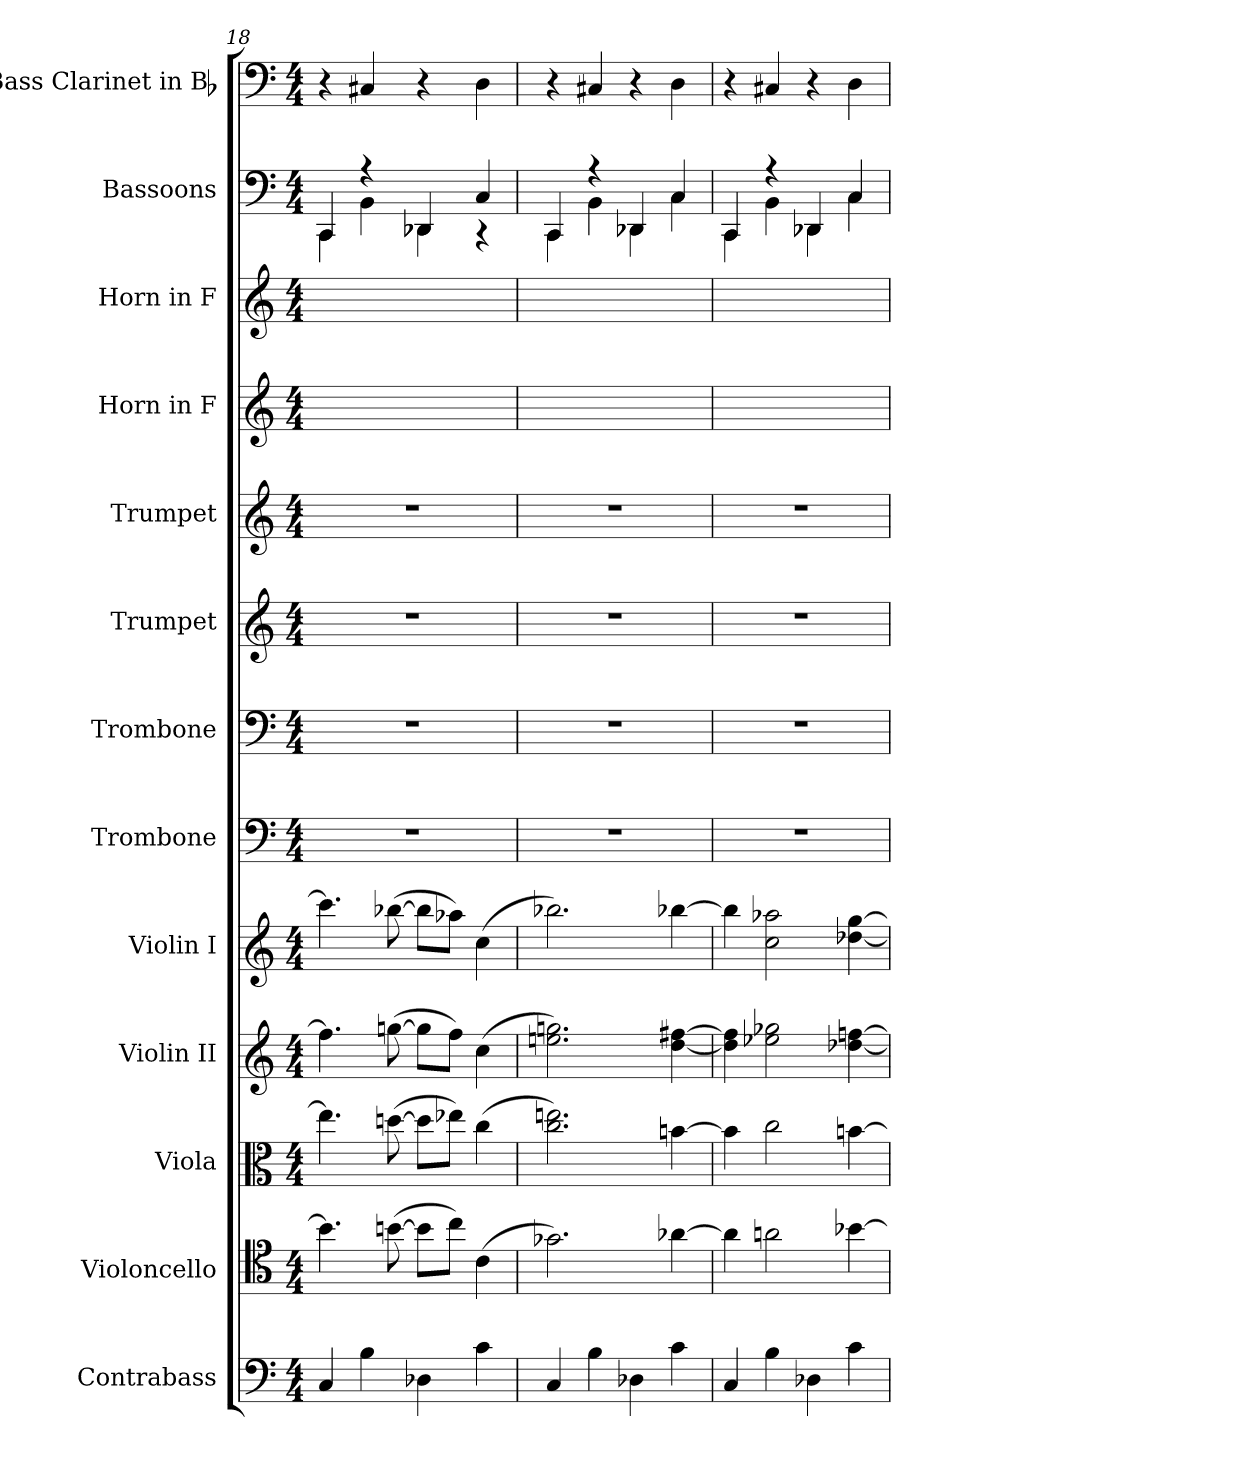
**kern	**kern	**kern	**kern	**kern	**kern	**kern	**kern	**kern	**kern	**kern	**kern	**kern
*part13	*part12	*part11	*part10	*part9	*part8	*part7	*part6	*part5	*part4	*part3	*part2	*part1
*staff13	*staff12	*staff11	*staff10	*staff9	*staff8	*staff7	*staff6	*staff5	*staff4	*staff3	*staff2	*staff1
*I"Contrabass	*I"Violoncello	*I"Viola	*I"Violin II	*I"Violin I	*I"Trombone	*I"Trombone	*I"Trumpet	*I"Trumpet	*I"Horn in F	*I"Horn in F	*I"Bassoons	*I"Bass Clarinet in Bb
*I'Cb.	*I'Vc.	*I'Vla.	*I'Vln. II	*I'Vln. I	*I'Tbn.	*I'Tbn.	*I'Tpt.	*I'Tpt.	*I'Hn.	*I'Hn.	*I'Bsn.	*I'B. Cl.
*clefF4	*clefC4	*clefC3	*clefG2	*clefG2	*clefF4	*clefF4	*clefG2	*clefG2	*clefG2	*clefG2	*clefF4	*clefF4
*ITrd7c12	*	*	*	*	*	*	*ITrd1c2	*ITrd1c2	*ITrd4c7	*ITrd4c7	*	*ITrd1c2
*k[]	*k[]	*k[]	*k[]	*k[]	*k[]	*k[]	*k[b-e-]	*k[b-e-]	*k[b-]	*k[b-]	*k[]	*k[b-e-]
*M4/4	*M4/4	*M4/4	*M4/4	*M4/4	*M4/4	*M4/4	*M4/4	*M4/4	*M4/4	*M4/4	*M4/4	*M4/4
=18	=18	=18	=18	=18	=18	=18	=18	=18	=18	=18	=18	=18
*	*	*	*	*	*	*	*	*	*	*	*^	*
4CC	4.b-]	4.een]	4.ff]	4.ccc]	1r	1r	1r	1r	4ryy	2ryy	4CC	4CC	4r
4BB	.	.	.	.	.	.	.	.	4ryy	.	4r	4BB	4BBn
.	([8bn	([8ddn	([8ggn	([8bb-X	.	.	.	.	.	.	.	.	.
4DD-X	8bL]	8ddL]	8ggL]	8bb-L]	.	.	.	.	4ryy	4ryy	4DD-X	4DD-X	4r
.	8ccJ)	8ee-XJ)	8ffJ)	8aa-XJ)	.	.	.	.	.	.	.	.	.
4C	(4c	(4cc	(4cc	(4cc	.	.	.	.	4ryy	4ryy	4C	4r	4C
=19	=19	=19	=19	=19	=19	=19	=19	=19	=19	=19	=19	=19	=19
4CC	2.g-X)	2.cc 2.een)	2.een 2.ggn)	2.bb-X)	1r	1r	1r	1r	2ryy	4ryy	4CC	4CC	4r
4BB	.	.	.	.	.	.	.	.	.	4ryy	4r	4BB	4BBn
4DD-X	.	.	.	.	.	.	.	.	4ryy	2ryy	4DD-X	4DD-X	4r
4C	[4a-X	[4bn	[4dd [4ff#X	[4bb-X	.	.	.	.	4ryy	.	4C	4C	4C
=20	=20	=20	=20	=20	=20	=20	=20	=20	=20	=20	=20	=20	=20
4CC	4a-]	4b]	4dd] 4ff#]	4bb-]	1r	1r	1r	1r	4ryy	4ryy	4CC	4CC	4r
4BB	2an	2cc	2ee-X 2gg-X	2cc 2aa-X	.	.	.	.	4ryy	4ryy	4r	4BB	4BBn
4DD-X	.	.	.	.	.	.	.	.	2ryy	4ryy	4DD-X	4DD-X	4r
4C	[4b-X	[4bn	[4dd-X [4ffn	[4dd-X [4gg	.	.	.	.	.	4ryy	4C	4C	4C
*	*	*	*	*	*	*	*	*	*	*	*v	*v	*
=	=	=	=	=	=	=	=	=	=	=	=	=
*-	*-	*-	*-	*-	*-	*-	*-	*-	*-	*-	*-	*-
